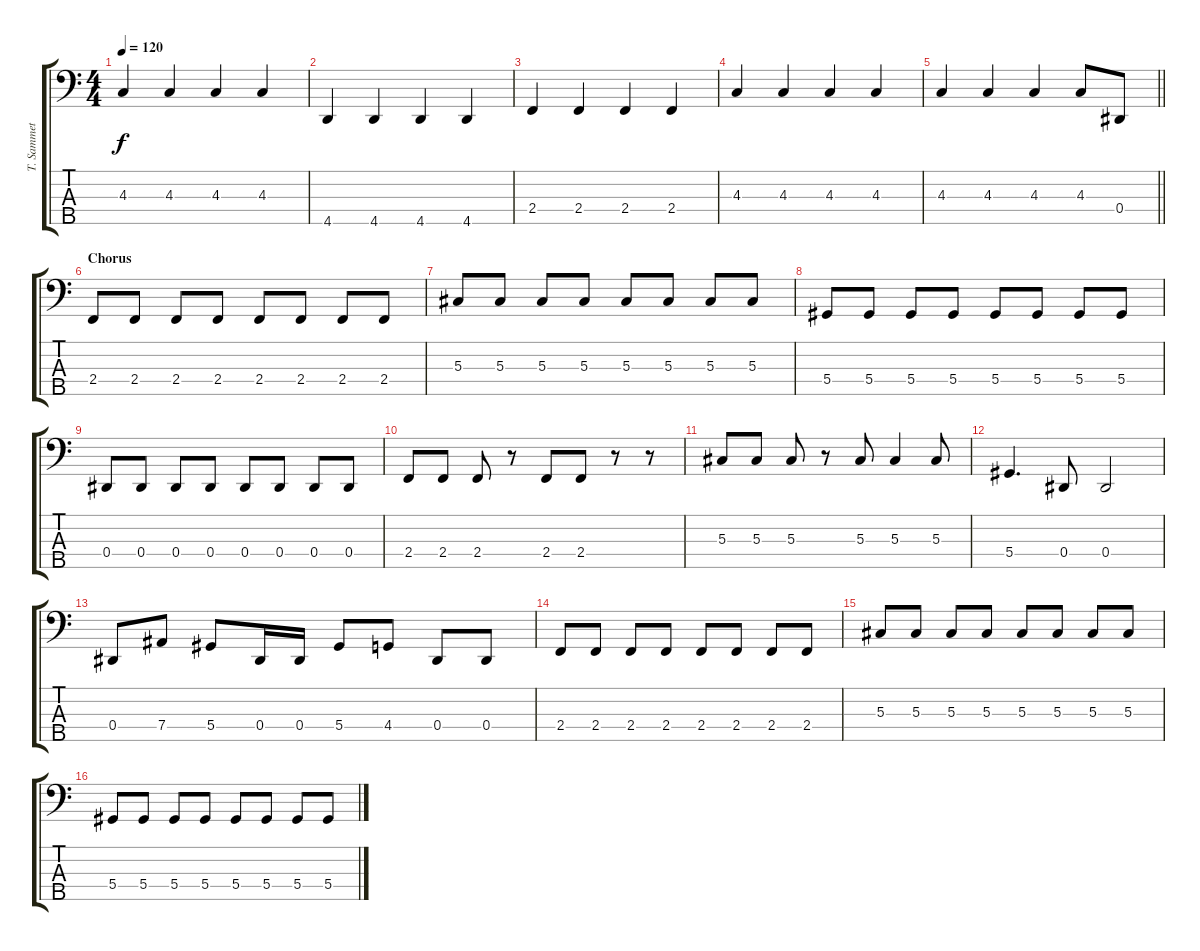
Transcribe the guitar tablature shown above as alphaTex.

\track ("T. Sammet - Bass" "T. Sammet ") {instrument electricbassfinger}
\staff {score tabs}
\tuning (Gb2 Db2 Ab1 Eb1 Bb0) {hide}
\ts (4 4)
\tempo 120
\clef f4
\ks c
4.3.4{dy f} 4.3.4 4.3.4 4.3.4 |
4.5.4 4.5.4 4.5.4 4.5.4 |
2.4.4 2.4.4 2.4.4 2.4.4 |
4.3.4 4.3.4 4.3.4 4.3.4 |
\barLineRight lightlight
4.3.4 4.3.4 4.3.4 4.3.8 0.4.8 |
\section ("" "Chorus")
2.4.8 2.4.8 2.4.8 2.4.8 2.4.8 2.4.8 2.4.8 2.4.8 |
5.3.8 5.3.8 5.3.8 5.3.8 5.3.8 5.3.8 5.3.8 5.3.8 |
5.4.8 5.4.8 5.4.8 5.4.8 5.4.8 5.4.8 5.4.8 5.4.8 |
0.4.8 0.4.8 0.4.8 0.4.8 0.4.8 0.4.8 0.4.8 0.4.8 |
2.4.8 2.4.8 2.4.8 r.8 2.4.8 2.4.8 r.8 r.8 |
5.3.8 5.3.8 5.3.8 r.8 5.3.8 5.3.4 5.3.8 |
5.4.4{d} 0.4.8 0.4.2 |
0.4.8 7.4.8 5.4.8 0.4.16 0.4.16 5.4.8 4.4.8 0.4.8 0.4.8 |
2.4.8 2.4.8 2.4.8 2.4.8 2.4.8 2.4.8 2.4.8 2.4.8 |
5.3.8 5.3.8 5.3.8 5.3.8 5.3.8 5.3.8 5.3.8 5.3.8 |
5.4.8 5.4.8 5.4.8 5.4.8 5.4.8 5.4.8 5.4.8 5.4.8
